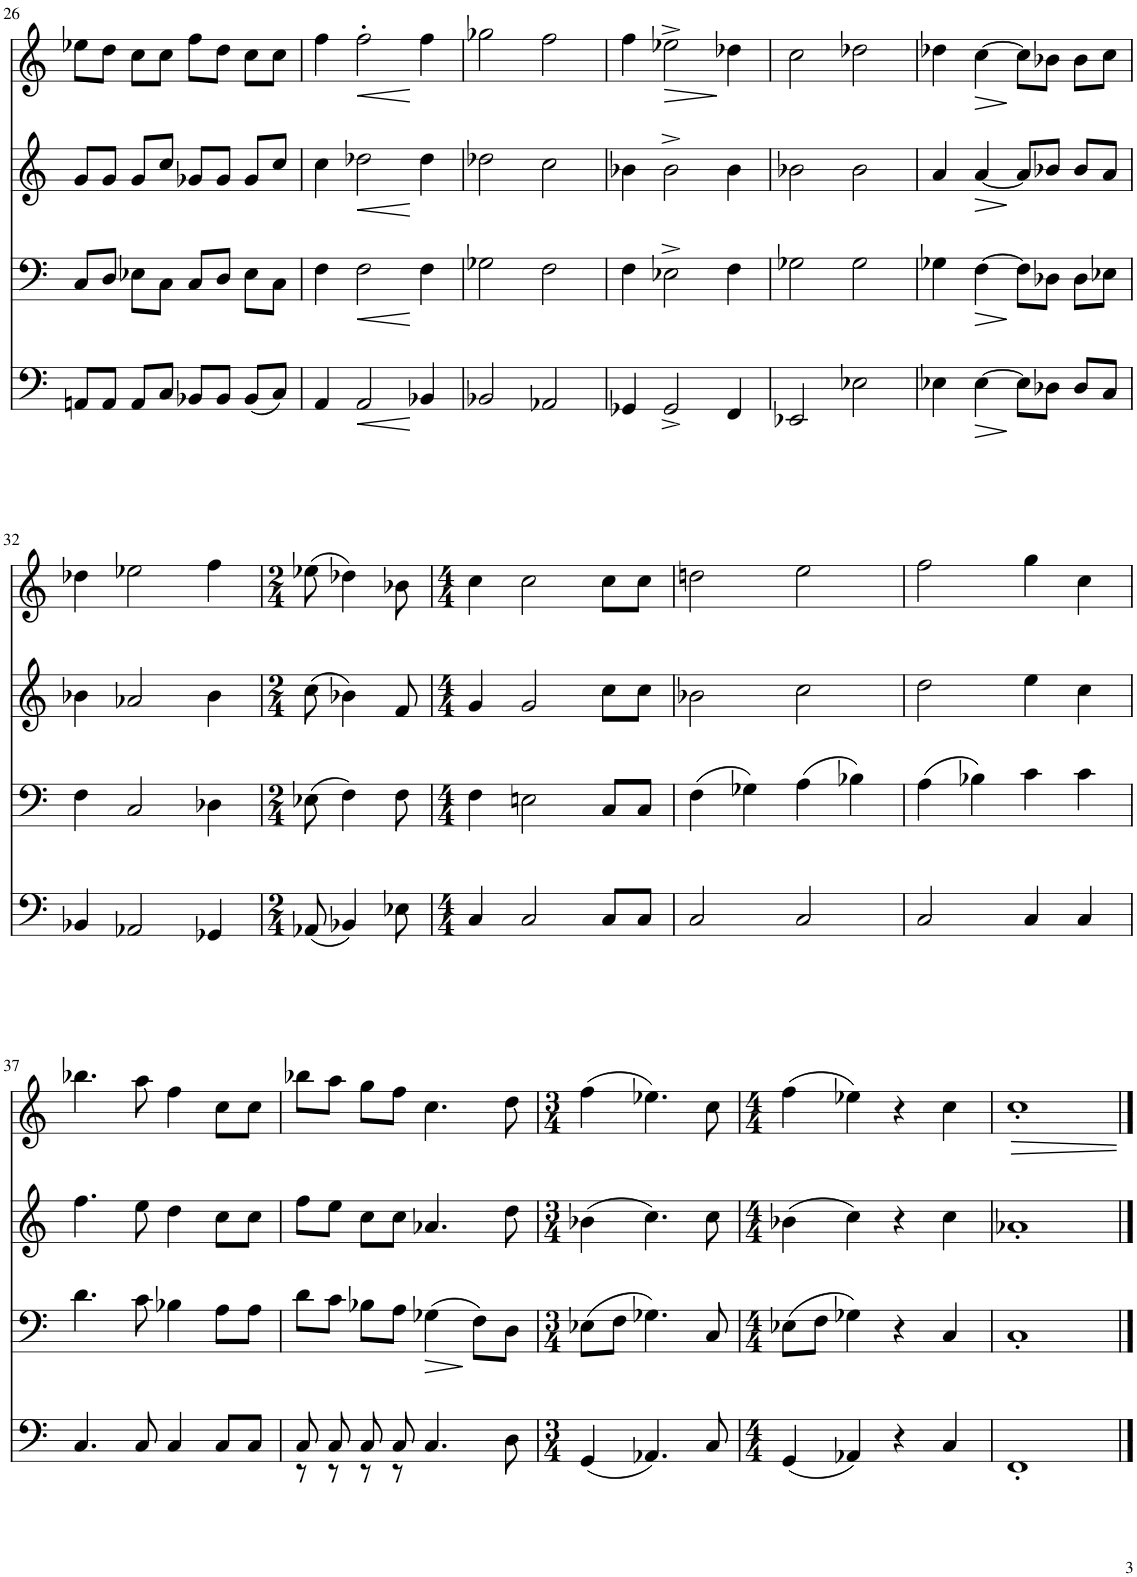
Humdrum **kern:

**kern	**dynam	**kern	**dynam	**kern	**dynam	**kern	**dynam
*part4	*part4	*part3	*part3	*part2	*part2	*part1	*part1
*staff4	*staff4	*staff3	*staff3	*staff2	*staff2	*staff1	*staff1
*I"Piano	*	*I"Piano	*	*I"Piano	*	*I"Piano	*
*I'Pno	*	*I'Pno	*	*I'Pno	*	*I'Pno	*
!!LO:PB:g=z
*clefF4	*	*clefF4	*	*clefG2	*	*clefG2	*
*k[]	*	*k[]	*	*k[]	*	*k[]	*
*M4/4	*	*M4/4	*	*M4/4	*	*M4/4	*
=26	=26	=26	=26	=26	=26	=26	=26
8AAn/L	.	8C/L	.	8g/L	.	8ee-X\L	.
8AA/J	.	8D/J	.	8g/J	.	8dd\J	.
8AA/L	.	8E-X\L	.	8g/L	.	8cc\L	.
8C/J	.	8C\J	.	8cc/J	.	8cc\J	.
8BB-X/L	.	8C/L	.	8g-X/L	.	8ff\L	.
8BB-/J	.	8D/J	.	8g-/J	.	8dd\J	.
(8BB-/L	.	8E-\L	.	8g-/L	.	8cc\L	.
8C/J)	.	8C\J	.	8cc/J	.	8cc\J	.
=27	=27	=27	=27	=27	=27	=27	=27
4AA/	.	4F\	.	4cc\	.	4ff\	.
!	!LO:HP:b	!	!LO:HP:b	!	!LO:HP:b	!	!LO:HP:b
2AA/	<	2F\	<	2dd-X\	<	2ff'\	<
4BB-X/	[	4F\	[	4dd-\	[	4ff\	[
=28	=28	=28	=28	=28	=28	=28	=28
2BB-X/	.	2G-X\	.	2dd-X\	.	2gg-X\	.
2AA-X/	.	2F\	.	2cc\	.	2ff\	.
=29	=29	=29	=29	=29	=29	=29	=29
4GG-X/	.	4F\	.	4b-X\	.	4ff\	.
!	!	!	!	!	!	!	!LO:HP:b
2GG-^/	.	2E-X^\	.	2b-^\	.	2ee-X^\	>
4FF/	.	4F\	.	4b-\	.	4dd-X\	]
=30	=30	=30	=30	=30	=30	=30	=30
2EE-X/	.	2G-X\	.	2b-X\	.	2cc\	.
2E-X\	.	2G-\	.	2b-\	.	2dd-X\	.
=31	=31	=31	=31	=31	=31	=31	=31
4E-X\	.	4G-X\	.	4a/	.	4dd-X\	.
!	!LO:HP:b	!	!LO:HP:b	!	!LO:HP:b	!	!LO:HP:b
[4E-\	>	[4F\	>	[4a/	>	[4cc\	>
8E-\L]	]	8F\L]	]	8a/L]	]	8cc\L]	]
8D-X\J	.	8D-X\J	.	8b-X/J	.	8b-X\J	.
8D-/L	.	8D-\L	.	8b-/L	.	8b-\L	.
8C/J	.	8E-X\J	.	8a/J	.	8cc\J	.
!!LO:LB:g=z
=32	=32	=32	=32	=32	=32	=32	=32
4BB-X/	.	4F\	.	4b-X\	.	4dd-X\	.
2AA-X/	.	2C/	.	2a-X/	.	2ee-X\	.
4GG-X/	.	4D-X\	.	4b-\	.	4ff\	.
=33	=33	=33	=33	=33	=33	=33	=33
*M2/4	*	*M2/4	*	*M2/4	*	*M2/4	*
(8AA-X/	.	(8E-X\	.	(8cc\	.	(8ee-X\	.
4BB-X/)	.	4F\)	.	4b-X\)	.	4dd-X\)	.
8E-X\	.	8F\	.	8f/	.	8b-X\	.
=34	=34	=34	=34	=34	=34	=34	=34
*M4/4	*	*M4/4	*	*M4/4	*	*M4/4	*
4C/	.	4F\	.	4g/	.	4cc\	.
2C/	.	2En\	.	2g/	.	2cc\	.
8C/L	.	8C/L	.	8cc\L	.	8cc\L	.
8C/J	.	8C/J	.	8cc\J	.	8cc\J	.
=35	=35	=35	=35	=35	=35	=35	=35
2C/	.	(4F\	.	2b-X\	.	2ddn\	.
.	.	4G-X\)	.	.	.	.	.
2C/	.	(4A\	.	2cc\	.	2ee\	.
.	.	4B-X\)	.	.	.	.	.
=36	=36	=36	=36	=36	=36	=36	=36
2C/	.	(4A\	.	2dd\	.	2ff\	.
.	.	4B-X\)	.	.	.	.	.
4C/	.	4c\	.	4ee\	.	4gg\	.
4C/	.	4c\	.	4cc\	.	4cc\	.
!!LO:LB:g=z
=37	=37	=37	=37	=37	=37	=37	=37
4.C/	.	4.d\	.	4.ff\	.	4.bb-X\	.
8C/	.	8c\	.	8ee\	.	8aa\	.
4C/	.	4B-X\	.	4dd\	.	4ff\	.
8C/L	.	8A\L	.	8cc\L	.	8cc\L	.
8C/J	.	8A\J	.	8cc\J	.	8cc\J	.
=38	=38	=38	=38	=38	=38	=38	=38
*^	*	*	*	*	*	*	*
8C/	8r	.	8d\L	.	8ff\L	.	8bb-X\L	.
8C/	8r	.	8c\J	.	8ee\J	.	8aa\J	.
8C/	8r	.	8B-X\L	.	8cc\L	.	8gg\L	.
8C/	8r	.	8A\J	.	8cc\J	.	8ff\J	.
!	!	!	!	!LO:HP:b	!	!	!	!
4.C/	2ryy	.	(4G-X\	>	4.a-X/	.	4.cc\	.
.	.	.	8F\L)	]	.	.	.	.
8D\	.	.	8D\J	.	8dd\	.	8dd\	.
*v	*v	*	*	*	*	*	*	*
=39	=39	=39	=39	=39	=39	=39	=39
*M3/4	*	*M3/4	*	*M3/4	*	*M3/4	*
(4GG/	.	(8E-X\L	.	(4b-X\	.	(4ff\	.
.	.	8F\J	.	.	.	.	.
4.AA-X/)	.	4.G-X\)	.	4.cc\)	.	4.ee-X\)	.
8C/	.	8C/	.	8cc\	.	8cc\	.
=40	=40	=40	=40	=40	=40	=40	=40
*M4/4	*	*M4/4	*	*M4/4	*	*M4/4	*
(4GG/	.	(8E-X\L	.	(4b-X\	.	(4ff\	.
.	.	8F\J	.	.	.	.	.
4AA-X/)	.	4G-X\)	.	4cc\)	.	4ee-X\)	.
4r	.	4r	.	4r	.	4r	.
4C/	.	4C/	.	4cc\	.	4cc\	.
=41	=41	=41	=41	=41	=41	=41	=41
1FF'	.	1C'	.	1a-X'	.	1cc'	.
==	==	==	==	==	==	==	==
*-	*-	*-	*-	*-	*-	*-	*-
